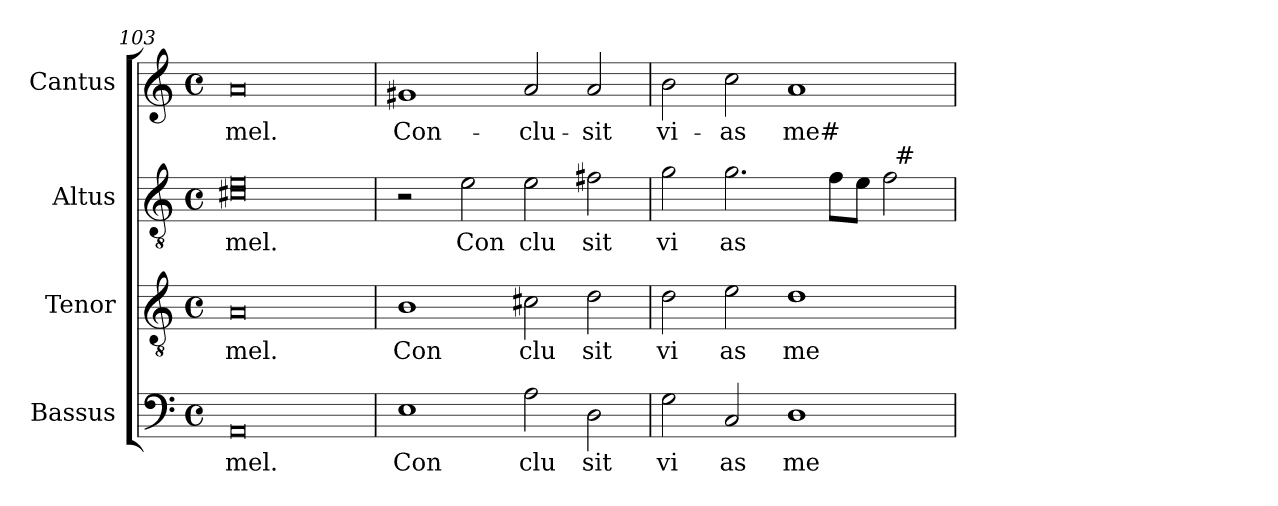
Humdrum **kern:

**kern	**text	**kern	**text	**kern	**text	**kern	**text
*part4	*part4	*part3	*part3	*part2	*part2	*part1	*part1
*staff4	*staff4	*staff3	*staff3	*staff2	*staff2	*staff1	*staff1
*I"Bassus	*	*I"Tenor	*	*I"Altus	*	*I"Cantus	*
*clefF4	*	*clefGv2	*	*clefGv2	*	*clefG2	*
*M4/4	*	*M4/4	*	*M4/4	*	*M4/4	*
*met(c)	*	*met(c)	*	*met(c)	*	*met(c)	*
=103	=103	=103	=103	=103	=103	=103	=103
!	!LO:LY:b:cj	!	!LO:LY:b:cj	!	!LO:LY:b:cj	!	!LO:LY:b:cj
0AA	mel.	0A	mel.	0e 0c#X	mel.	0a	mel.
!!LO:LB:g=z
=104	=104	=104	=104	=104	=104	=104	=104
!	!LO:LY:b:cj	!	!LO:LY:b:cj	!	!	!	!LO:LY:b:cj
1E	Con	1B	Con	2r	.	1g#X	Con-
!	!	!	!	!	!LO:LY:b:cj	!	!
.	.	.	.	2e\	Con	.	.
!	!LO:LY:b:cj	!	!LO:LY:b:cj	!	!LO:LY:b:cj	!	!LO:LY:b:cj
2A\	clu	2c#X\	clu	2e\	clu	2a/	-clu-
!	!LO:LY:b:cj	!	!LO:LY:b:cj	!	!LO:LY:b:cj	!	!LO:LY:b:cj
2D\	sit	2d\	sit	2f#X\	sit	2a/	-sit
=105	=105	=105	=105	=105	=105	=105	=105
!	!LO:LY:b:cj	!	!LO:LY:b:cj	!	!LO:LY:b:cj	!	!LO:LY:b:cj
*	*	*	*	*^	*	*	*
2G\	vi	2d\	vi	2g\	1ryy	vi	2b\	vi-
!	!LO:LY:b:cj	!	!LO:LY:b:cj	!	!	!LO:LY:b:cj	!	!LO:LY:b:cj
2C/	as	2e\	as	2.g\	.	as	2cc\	-as
!	!LO:LY:b:cj	!	!LO:LY:b:cj	!	!	!	!	!LO:LY:b:cj
1D	me	1d	me	.	2ryy	.	1a	me#-
.	.	.	.	8f\L	.	.	.	.
.	.	.	.	8e\J	.	.	.	.
.	.	.	.	2f\	32ryy	.	.	.
!	!	!	!	!	!LO:TX:a:t=#	!	!	!
.	.	.	.	.	4...ryy	.	.	.
*	*	*	*	*v	*v	*	*	*
=	=	=	=	=	=	=	=
*-	*-	*-	*-	*-	*-	*-	*-
